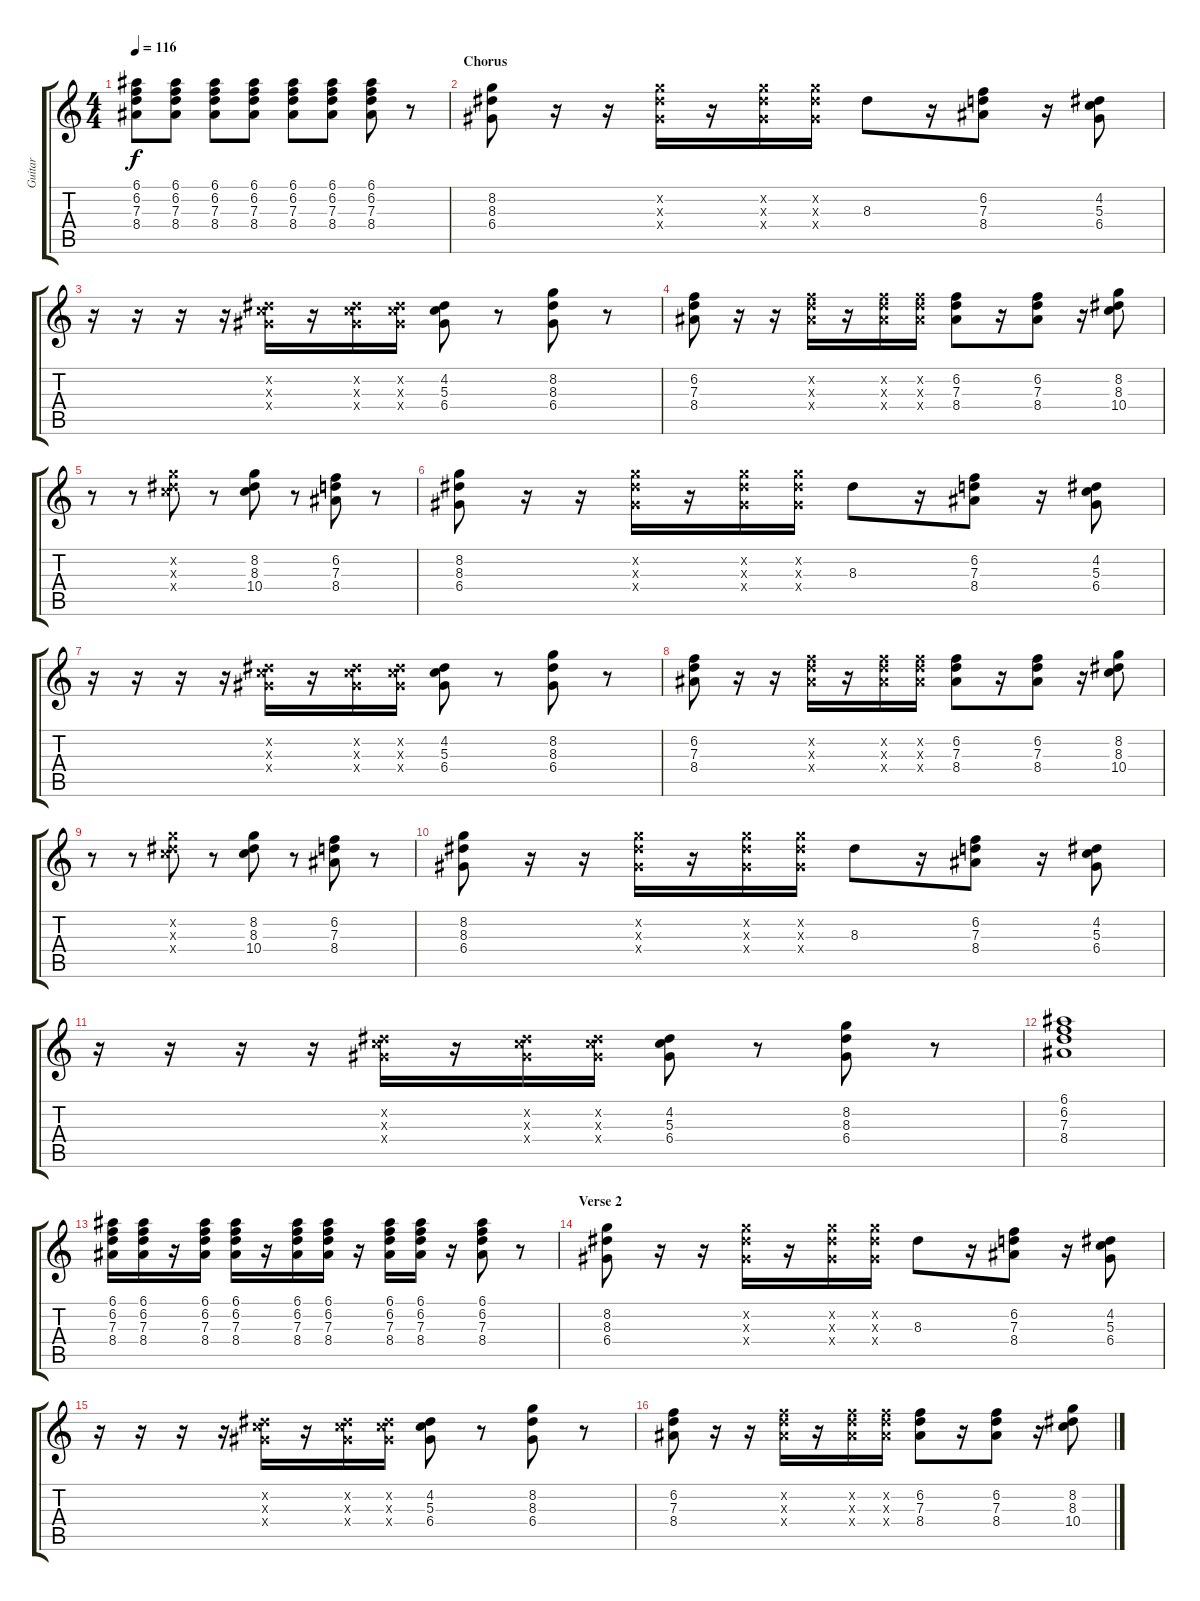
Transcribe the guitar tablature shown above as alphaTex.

\track ("Guitar" "Guitar") {instrument acousticguitarsteel}
\staff {score tabs}
\tuning (E4 B3 G3 D3 A2 E2) {hide}
\ts (4 4)
\tempo 116
\clef g2
\ks c
(6.1 6.2 7.3 8.4).8{dy f} (6.1 6.2 7.3 8.4).8 (6.1 6.2 7.3 8.4).8 (6.1 6.2 7.3 8.4).8 (6.1 6.2 7.3 8.4).8 (6.1 6.2 7.3 8.4).8 (6.1 6.2 7.3 8.4).8 r.8 |
\section ("" "Chorus")
(8.2 8.3 6.4).8 r.16 r.16 (8.2{x} 8.3{x} 6.4{x}).16 r.16 (8.2{x} 8.3{x} 6.4{x}).16 (8.2{x} 8.3{x} 6.4{x}).16 8.3.8 r.16 (6.2 7.3 8.4).8 r.16 (4.2 5.3 6.4).8 |
r.16 r.16 r.16 r.16 (4.2{x} 5.3{x} 6.4{x}).16 r.16 (4.2{x} 5.3{x} 6.4{x}).16 (4.2{x} 5.3{x} 6.4{x}).16 (4.2 5.3 6.4).8 r.8 (8.2 8.3 6.4).8 r.8 |
(6.2 7.3 8.4).8 r.16 r.16 (6.2{x} 7.3{x} 8.4{x}).16 r.16 (6.2{x} 7.3{x} 8.4{x}).16 (6.2{x} 7.3{x} 8.4{x}).16 (6.2 7.3 8.4).8 r.16 (6.2 7.3 8.4).8 r.16 (8.2 8.3 10.4).8 |
r.8 r.8 (8.2{x} 8.3{x} 10.4{x}).8 r.8 (8.2 8.3 10.4).8 r.8 (6.2 7.3 8.4).8 r.8 |
(8.2 8.3 6.4).8 r.16 r.16 (8.2{x} 8.3{x} 6.4{x}).16 r.16 (8.2{x} 8.3{x} 6.4{x}).16 (8.2{x} 8.3{x} 6.4{x}).16 8.3.8 r.16 (6.2 7.3 8.4).8 r.16 (4.2 5.3 6.4).8 |
r.16 r.16 r.16 r.16 (4.2{x} 5.3{x} 6.4{x}).16 r.16 (4.2{x} 5.3{x} 6.4{x}).16 (4.2{x} 5.3{x} 6.4{x}).16 (4.2 5.3 6.4).8 r.8 (8.2 8.3 6.4).8 r.8 |
(6.2 7.3 8.4).8 r.16 r.16 (6.2{x} 7.3{x} 8.4{x}).16 r.16 (6.2{x} 7.3{x} 8.4{x}).16 (6.2{x} 7.3{x} 8.4{x}).16 (6.2 7.3 8.4).8 r.16 (6.2 7.3 8.4).8 r.16 (8.2 8.3 10.4).8 |
r.8 r.8 (8.2{x} 8.3{x} 10.4{x}).8 r.8 (8.2 8.3 10.4).8 r.8 (6.2 7.3 8.4).8 r.8 |
(8.2 8.3 6.4).8 r.16 r.16 (8.2{x} 8.3{x} 6.4{x}).16 r.16 (8.2{x} 8.3{x} 6.4{x}).16 (8.2{x} 8.3{x} 6.4{x}).16 8.3.8 r.16 (6.2 7.3 8.4).8 r.16 (4.2 5.3 6.4).8 |
r.16 r.16 r.16 r.16 (4.2{x} 5.3{x} 6.4{x}).16 r.16 (4.2{x} 5.3{x} 6.4{x}).16 (4.2{x} 5.3{x} 6.4{x}).16 (4.2 5.3 6.4).8 r.8 (8.2 8.3 6.4).8 r.8 |
(6.1 6.2 7.3 8.4).1 |
(6.1 6.2 7.3 8.4).16 (6.1 6.2 7.3 8.4).16 r.16 (6.1 6.2 7.3 8.4).16 (6.1 6.2 7.3 8.4).16 r.16 (6.1 6.2 7.3 8.4).16 (6.1 6.2 7.3 8.4).16 r.16 (6.1 6.2 7.3 8.4).16 (6.1 6.2 7.3 8.4).16 r.16 (6.1 6.2 7.3 8.4).8 r.8 |
\section ("" "Verse 2")
(8.2 8.3 6.4).8 r.16 r.16 (8.2{x} 8.3{x} 6.4{x}).16 r.16 (8.2{x} 8.3{x} 6.4{x}).16 (8.2{x} 8.3{x} 6.4{x}).16 8.3.8 r.16 (6.2 7.3 8.4).8 r.16 (4.2 5.3 6.4).8 |
r.16 r.16 r.16 r.16 (4.2{x} 5.3{x} 6.4{x}).16 r.16 (4.2{x} 5.3{x} 6.4{x}).16 (4.2{x} 5.3{x} 6.4{x}).16 (4.2 5.3 6.4).8 r.8 (8.2 8.3 6.4).8 r.8 |
(6.2 7.3 8.4).8 r.16 r.16 (6.2{x} 7.3{x} 8.4{x}).16 r.16 (6.2{x} 7.3{x} 8.4{x}).16 (6.2{x} 7.3{x} 8.4{x}).16 (6.2 7.3 8.4).8 r.16 (6.2 7.3 8.4).8 r.16 (8.2 8.3 10.4).8
